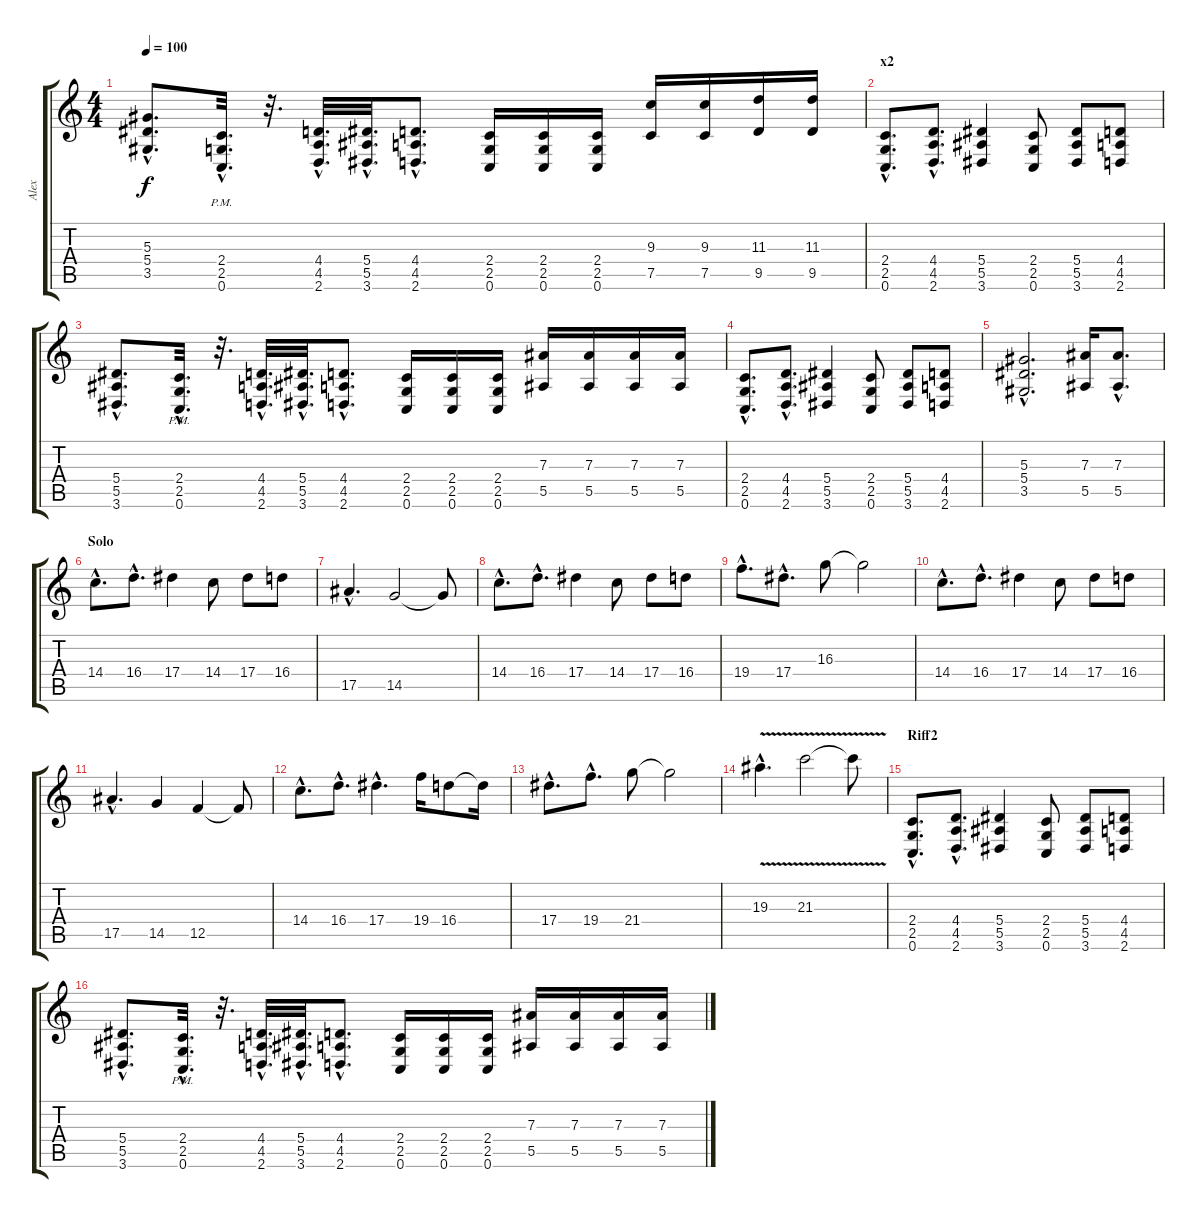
\track ("Alex" "Alex") {instrument electricguitarjazz}
\staff {score tabs}
\tuning (C4 G3 Eb3 Bb2 F2 C2) {hide}
\ts (4 4)
\tempo 100
\clef g2
\ks c
(5.3{hac} 5.4{hac} 3.5{hac}).8{d dy f} (2.4{hac} 2.5{hac pm} 0.6{hac}).32{d} r.32{d} (4.4{hac} 4.5{hac} 2.6{hac}).32{d} (5.4{hac} 5.5{hac} 3.6{hac}).32{d} (4.4{hac} 4.5{hac} 2.6{hac}).8{d} (2.4 2.5 0.6).16 (2.4 2.5 0.6).16 (2.4 2.5 0.6).16 (9.3 7.5).16 (9.3 7.5).16 (11.3 9.5).16 (11.3 9.5).16 |
\section ("" "x2")
(2.4{hac} 2.5{hac} 0.6{hac}).8{d} (4.4{hac} 4.5{hac} 2.6{hac}).8{d} (5.4 5.5 3.6).4 (2.4 2.5 0.6).8 (5.4 5.5 3.6).8 (4.4 4.5 2.6).8 |
(5.4{hac} 5.5{hac} 3.6{hac}).8{d} (2.4{hac} 2.5{hac pm} 0.6{hac}).32{d} r.32{d} (4.4{hac} 4.5{hac} 2.6{hac}).32{d} (5.4{hac} 5.5{hac} 3.6{hac}).32{d} (4.4{hac} 4.5{hac} 2.6{hac}).8{d} (2.4 2.5 0.6).16 (2.4 2.5 0.6).16 (2.4 2.5 0.6).16 (7.3 5.5).16 (7.3 5.5).16 (7.3 5.5).16 (7.3 5.5).16 |
(2.4{hac} 2.5{hac} 0.6{hac}).8{d} (4.4{hac} 4.5{hac} 2.6{hac}).8{d} (5.4 5.5 3.6).4 (2.4 2.5 0.6).8 (5.4 5.5 3.6).8 (4.4 4.5 2.6).8 |
(5.3{hac} 5.4{hac} 3.5{hac}).2{d} (7.3 5.5).16 (7.3{hac} 5.5{hac}).8{d} |
\section ("" "Solo")
14.4{hac}.8{d instrument electricguitarjazz} 16.4{hac}.8{d} 17.4.4 14.4.8 17.4.8 16.4.8 |
17.5{hac}.4{d} 14.5.2 14.5{t}.8 |
14.4{hac}.8{d} 16.4{hac}.8{d} 17.4.4 14.4.8 17.4.8 16.4.8 |
19.4{hac}.8{d} 17.4{hac}.8{d} 16.3.8 16.3{t}.2 |
14.4{hac}.8{d} 16.4{hac}.8{d} 17.4.4 14.4.8 17.4.8 16.4.8 |
17.5{hac}.4{d} 14.5.4 12.5.4 12.5{t}.8 |
14.4{hac}.8{d} 16.4{hac}.8{d} 17.4{hac}.4{d} 19.4.16 16.4.8 16.4{t}.16 |
17.4{hac}.8{d} 19.4{hac}.8{d} 21.4.8 21.4{t}.2 |
19.3{v hac}.4{d} 21.3{v}.2 21.3{t}.8 |
\section ("" "Riff2")
(2.4{hac} 2.5{hac} 0.6{hac}).8{d instrument overdrivenguitar} (4.4{hac} 4.5{hac} 2.6{hac}).8{d} (5.4 5.5 3.6).4 (2.4 2.5 0.6).8 (5.4 5.5 3.6).8 (4.4 4.5 2.6).8 |
(5.4{hac} 5.5{hac} 3.6{hac}).8{d} (2.4{hac} 2.5{hac pm} 0.6{hac}).32{d} r.32{d} (4.4{hac} 4.5{hac} 2.6{hac}).32{d} (5.4{hac} 5.5{hac} 3.6{hac}).32{d} (4.4{hac} 4.5{hac} 2.6{hac}).8{d} (2.4 2.5 0.6).16 (2.4 2.5 0.6).16 (2.4 2.5 0.6).16 (7.3 5.5).16 (7.3 5.5).16 (7.3 5.5).16 (7.3 5.5).16
